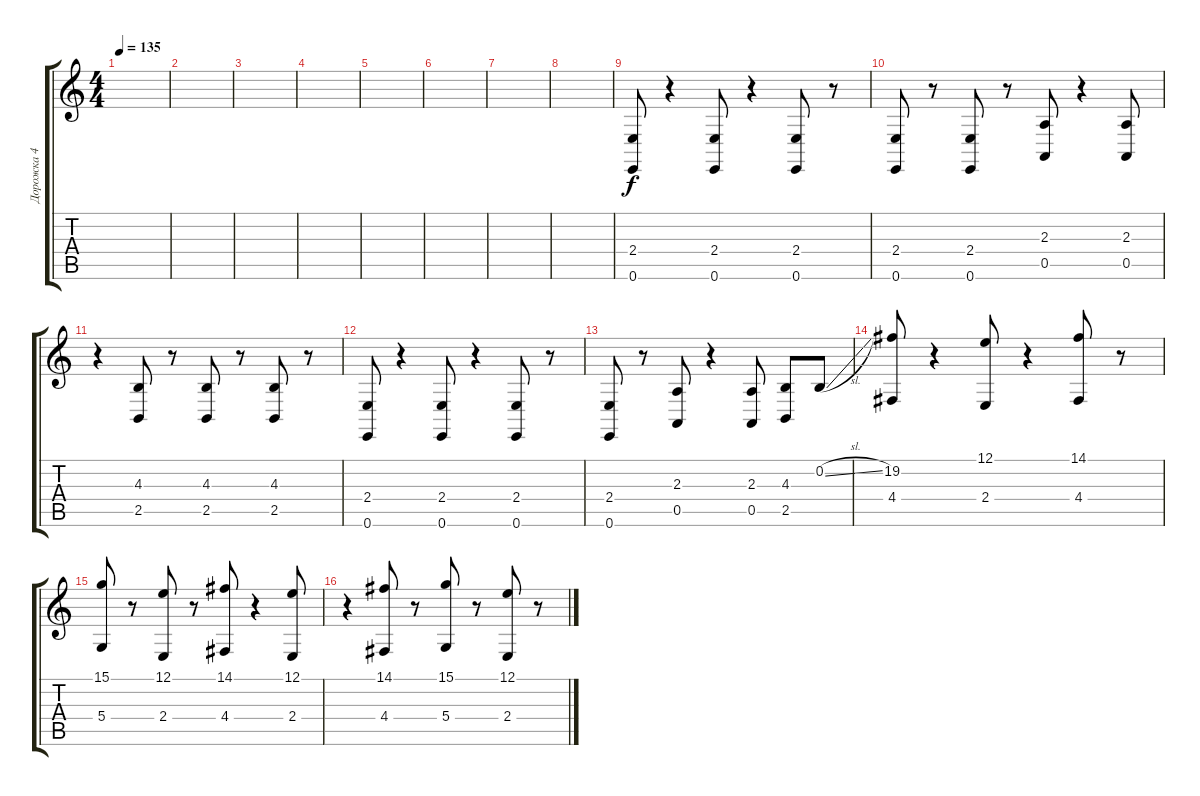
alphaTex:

\track ("Дорожка 4" "Дорожка 4") {instrument drawbarorgan}
\staff {score tabs}
\tuning (E4 B3 G3 D3 A2 E2) {hide}
\ts (4 4)
\tempo 135
\clef g2
\ks c
|
|
|
|
|
|
|
|
(2.4 0.6).8 r.4 (2.4 0.6).8 r.4 (2.4 0.6).8 r.8 |
(2.4 0.6).8 r.8 (2.4 0.6).8 r.8 (2.3 0.5).8 r.4 (2.3 0.5).8 |
r.4 (4.3 2.5).8 r.8 (4.3 2.5).8 r.8 (4.3 2.5).8 r.8 |
(2.4 0.6).8 r.4 (2.4 0.6).8 r.4 (2.4 0.6).8 r.8 |
(2.4 0.6).8 r.8 (2.3 0.5).8 r.4 (2.3 0.5).8 (4.3 2.5).8 0.2{sl}.8 |
(19.2 4.4).8 r.4 (12.1 2.4).8 r.4 (14.1 4.4).8 r.8 |
(15.1 5.4).8 r.8 (12.1 2.4).8 r.8 (14.1 4.4).8 r.4 (12.1 2.4).8 |
r.4 (14.1 4.4).8 r.8 (15.1 5.4).8 r.8 (12.1 2.4).8 r.8
